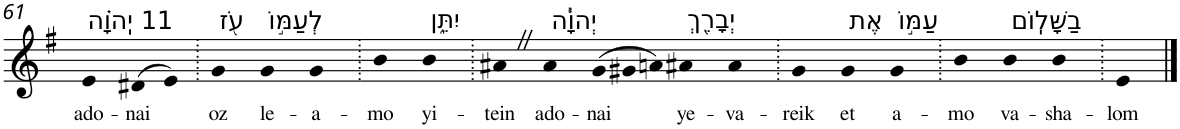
**kern	**text
*part1	*part1
*staff1	*staff1
*I"Piano	*
*I'Pno	*
!!LO:PB:g=z
*clefG2	*
*k[f#]	*
*G:	*
=61	=61
!LO:TX:a:t=11 יְֽהוָ֗ה	!
!	!LO:LY:b
4e	ado-
!	!LO:LY:b
(>8d#X	-nai
8e)	.
=62.	=62.
!LO:TX:a:t=עֹ֭ז	!
!	!LO:LY:b
4g	oz
!LO:TX:a:t=לְעַמּ֣וֹ	!
!	!LO:LY:b
4g	le-
!	!LO:LY:b
4g	-a-
=63.	=63.
!	!LO:LY:b
4b	-mo
!LO:TX:a:t=יִתֵּ֑ן	!
!	!LO:LY:b
4b	yi-
=64.	=64.
!	!LO:LY:b
4a#XZ	-tein
!LO:TX:a:t=יְהוָ֓ה	!
!	!LO:LY:b
4a#	ado-
*Xtuplet	*
!	!LO:LY:b
(>12g	-nai
12g#X	.
12an)	.
!LO:TX:a:t=יְבָרֵ֖ךְ	!
!	!LO:LY:b
4a#X	ye-
!	!LO:LY:b
4a#	-va-
=65.	=65.
!	!LO:LY:b
4g	-reik
!LO:TX:a:t=אֶת	!
!	!LO:LY:b
4g	et
!LO:TX:a:t=עַמּ֣וֹ	!
!	!LO:LY:b
4g	a-
=66.	=66.
!	!LO:LY:b
4b	-mo
!LO:TX:a:t=בַשָּׁלֽוֹם	!
!	!LO:LY:b
4b	va-
!	!LO:LY:b
4b	-sha-
=67.	=67.
!	!LO:LY:b
4e	-lom
==	==
*-	*-
